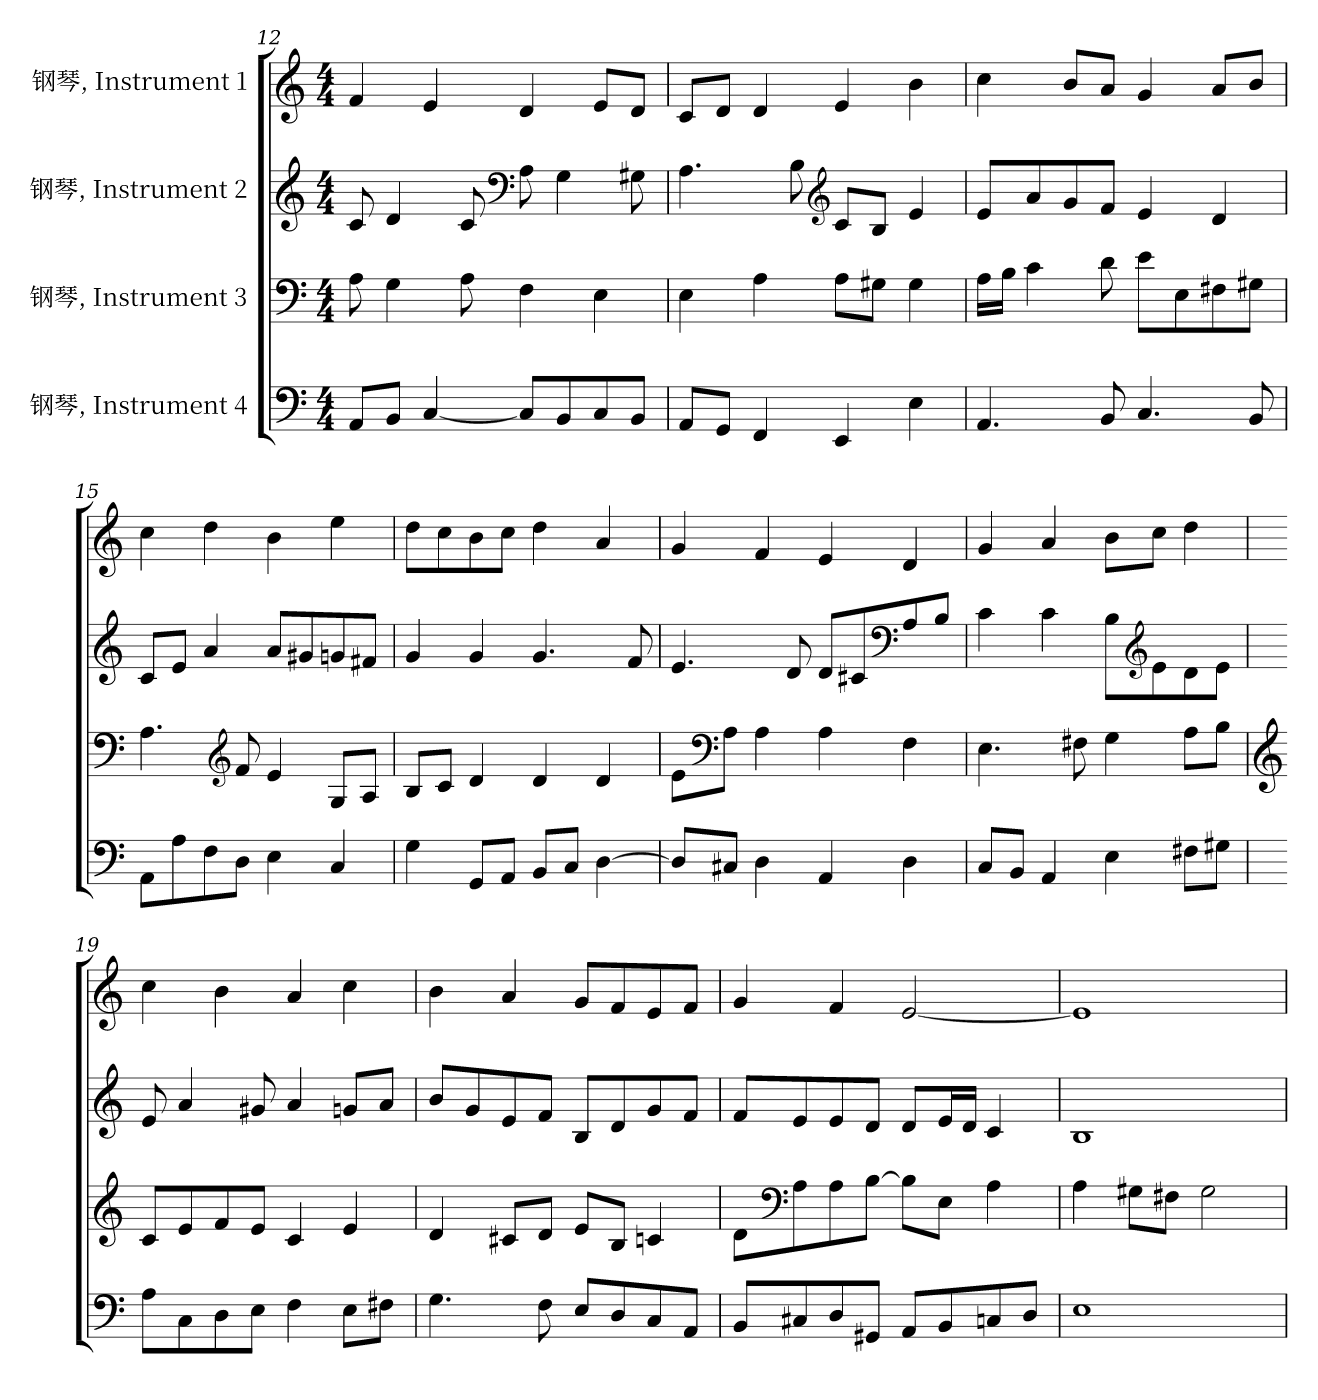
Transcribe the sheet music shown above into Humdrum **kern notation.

**kern	**kern	**kern	**kern
*part4	*part3	*part2	*part1
*staff4	*staff3	*staff2	*staff1
*I"钢琴, Instrument 4	*I"钢琴, Instrument 3	*I"钢琴, Instrument 2	*I"钢琴, Instrument 1
*clefF4	*clefF4	*clefG2	*clefG2
*k[]	*k[]	*k[]	*k[]
*M4/4	*M4/4	*M4/4	*M4/4
=12	=12	=12	=12
8AA/L	8A\	8c/	4f/
8BB/J	4G\	4d/	.
[4C/	.	.	4e/
.	8A\	8c/	.
*	*	*clefF4	*
8C/L]	4F\	8A\	4d/
8BB/	.	4G\	.
8C/	4E\	.	8e/L
8BB/J	.	8G#X\	8d/J
!!LO:PB:g=z
=13	=13	=13	=13
8AA/L	4E\	4.A\	8c/L
8GG/J	.	.	8d/J
4FF/	4A\	.	4d/
.	.	8B\	.
*	*	*clefG2	*
4EE/	8A\L	8c/L	4e/
.	8G#X\J	8B/J	.
4E\	4G#\	4e/	4b\
=14	=14	=14	=14
4.AA/	16A\LL	8e/L	4cc\
.	16B\JJ	.	.
.	4c\	8a/	.
.	.	8g/	8b/L
8BB/	8d\	8f/J	8a/J
4.C/	8e\L	4e/	4g/
.	8E\	.	.
.	8F#X\	4d/	8a/L
8BB/	8G#X\J	.	8b/J
=15	=15	=15	=15
8AA\L	4.A\	8c/L	4cc\
8A\	.	8e/J	.
8F\	.	4a/	4dd\
*	*clefG2	*	*
8D\J	8f/	.	.
4E\	4e/	8a/L	4b\
.	.	8g#X/	.
4C/	8G/L	8gn/	4ee\
.	8A/J	8f#X/J	.
=16	=16	=16	=16
4G\	8B/L	4g/	8dd\L
.	8c/J	.	8cc\
8GG/L	4d/	4g/	8b\
8AA/J	.	.	8cc\J
8BB/L	4d/	4.g/	4dd\
8C/J	.	.	.
[4D\	4d/	.	4a/
.	.	8f/	.
!!LO:LB:g=z
=17	=17	=17	=17
8D/L]	8e\L	4.e/	4g/
*	*clefF4	*	*
8C#X/J	8A\J	.	.
4D\	4A\	.	4f/
.	.	8d/	.
4AA/	4A\	8d/L	4e/
.	.	8c#X/	.
*	*	*clefF4	*
4D\	4F\	8A/	4d/
.	.	8B/J	.
=18	=18	=18	=18
8C/L	4.E\	4c\	4g/
8BB/J	.	.	.
4AA/	.	4c\	4a/
.	8F#X\	.	.
4E\	4G\	8B\L	8b\L
*	*	*clefG2	*
.	.	8e\	8cc\J
8F#X\L	8A\L	8d\	4dd\
8G#X\J	8B\J	8e\J	.
=19	=19	=19	=19
*	*clefG2	*	*
8A\L	8c/L	8e/	4cc\
8C\	8e/	4a/	.
8D\	8f/	.	4b\
8E\J	8e/J	8g#X/	.
4F\	4c/	4a/	4a/
8E\L	4e/	8gn/L	4cc\
8F#X\J	.	8a/J	.
=20	=20	=20	=20
4.G\	4d/	8b/L	4b\
.	.	8g/	.
.	8c#X/L	8e/	4a/
8F\	8d/J	8f/J	.
8E/L	8e/L	8B/L	8g/L
8D/	8B/J	8d/	8f/
8C/	4cn/	8g/	8e/
8AA/J	.	8f/J	8f/J
!!LO:LB:g=z
=21	=21	=21	=21
8BB/L	8d\L	8f/L	4g/
*	*clefF4	*	*
8C#X/	8A\	8e/	.
8D/	8A\	8e/	4f/
8GG#X/J	[8B\J	8d/J	.
8AA/L	8B\L]	8d/L	[2e/
8BB/	8E\J	16e/L	.
.	.	16d/JJ	.
8Cn/	4A\	4c/	.
8D/J	.	.	.
=22	=22	=22	=22
1E	4A\	1B	1e]
.	8G#X\L	.	.
.	8F#X\J	.	.
.	2G#\	.	.
=	=	=	=
*-	*-	*-	*-
